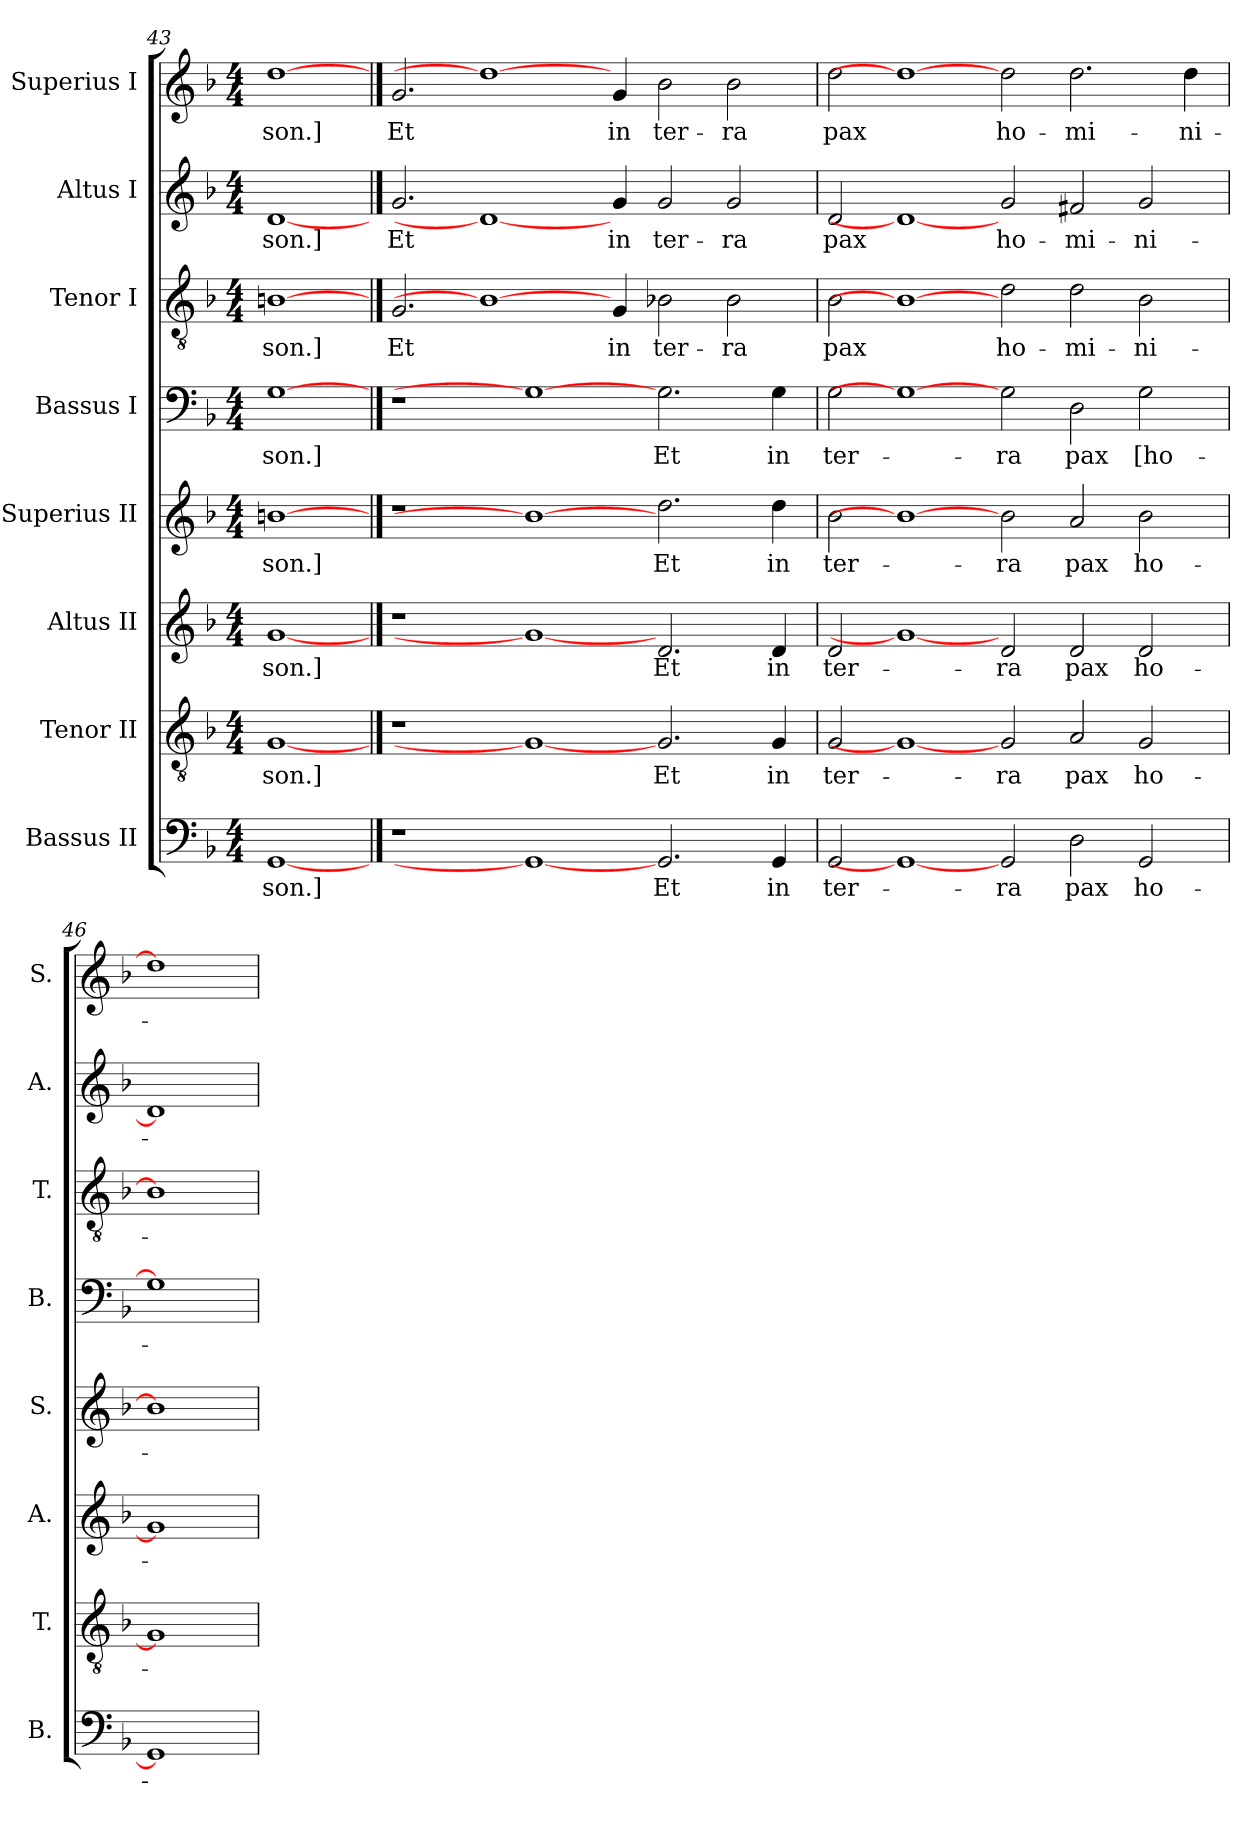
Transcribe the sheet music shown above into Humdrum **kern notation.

**kern	**text	**kern	**text	**kern	**text	**kern	**text	**kern	**text	**kern	**text	**kern	**text	**kern	**text
*part8	*part8	*part7	*part7	*part6	*part6	*part5	*part5	*part4	*part4	*part3	*part3	*part2	*part2	*part1	*part1
*staff8	*staff8	*staff7	*staff7	*staff6	*staff6	*staff5	*staff5	*staff4	*staff4	*staff3	*staff3	*staff2	*staff2	*staff1	*staff1
*I"Bassus II	*	*I"Tenor II	*	*I"Altus II	*	*I"Superius II	*	*I"Bassus I	*	*I"Tenor I	*	*I"Altus I	*	*I"Superius I	*
*I'B.	*	*I'T.	*	*I'A.	*	*I'S.	*	*I'B.	*	*I'T.	*	*I'A.	*	*I'S.	*
*clefF4	*	*clefGv2	*	*clefG2	*	*clefG2	*	*clefF4	*	*clefGv2	*	*clefG2	*	*clefG2	*
*	*	*ITrd7c12	*	*	*	*	*	*	*	*ITrd7c12	*	*	*	*	*
*k[b-]	*	*k[b-]	*	*k[b-]	*	*k[b-]	*	*k[b-]	*	*k[b-]	*	*k[b-]	*	*k[b-]	*
*d:	*	*d:	*	*d:	*	*d:	*	*d:	*	*d:	*	*d:	*	*d:	*
*M4/4	*	*M4/4	*	*M4/4	*	*M4/4	*	*M4/4	*	*M4/4	*	*M4/4	*	*M4/4	*
=43	=43	=43	=43	=43	=43	=43	=43	=43	=43	=43	=43	=43	=43	=43	=43
!	!LO:LY:b	!	!LO:LY:b	!	!LO:LY:b	!	!LO:LY:b	!	!LO:LY:b	!	!LO:LY:b	!	!LO:LY:b	!	!LO:LY:b
[1GG	-son.]	[1GG	-son.]	[1g	-son.]	[1bn	-son.]	[1G	-son.]	[1BBn	-son.]	[1d	-son.]	[1dd	-son.]
!!LO:PB:g=z
==44	==44	==44	==44	==44	==44	==44	==44	==44	==44	==44	==44	==44	==44	==44	==44
!	!	!	!	!	!	!	!	!	!	!	!LO:LY:b	!	!LO:LY:b	!	!LO:LY:b
1r	.	1r	.	1r	.	1r	.	1r	.	2.GG/	Et	2.g/	Et	2.g/	Et
.	.	.	.	.	.	.	.	.	.	1BB_	.	1d_	.	1dd_	.
1GG_	.	1GG_	.	1g_	.	1b_	.	1G_	.	.	.	.	.	.	.
!	!	!	!	!	!	!	!	!	!	!	!LO:LY:b	!	!LO:LY:b	!	!LO:LY:b
.	.	.	.	.	.	.	.	.	.	4GG/	in	4g/	in	4g/	in
!	!LO:LY:b	!	!LO:LY:b	!	!LO:LY:b	!	!LO:LY:b	!	!LO:LY:b	!	!LO:LY:b	!	!LO:LY:b	!	!LO:LY:b
2.GG/	Et	2.GG/	Et	2.d/	Et	2.dd\	Et	2.G\	Et	2BB-X\	ter-	2g/	ter-	2b-\	ter-
!	!	!	!	!	!	!	!	!	!	!	!LO:LY:b	!	!LO:LY:b	!	!LO:LY:b
.	.	.	.	.	.	.	.	.	.	2BB-\	-ra	2g/	-ra	2b-\	-ra
!	!LO:LY:b	!	!LO:LY:b	!	!LO:LY:b	!	!LO:LY:b	!	!LO:LY:b	!	!	!	!	!	!
4GG/	in	4GG/	in	4d/	in	4dd\	in	4G\	in	.	.	.	.	.	.
=45	=45	=45	=45	=45	=45	=45	=45	=45	=45	=45	=45	=45	=45	=45	=45
!	!LO:LY:b	!	!LO:LY:b	!	!LO:LY:b	!	!LO:LY:b	!	!LO:LY:b	!	!LO:LY:b	!	!LO:LY:b	!	!LO:LY:b
2GG/	ter-	2GG/	ter-	2d/	ter-	2b-\	ter-	2G\	ter-	2BB-\	pax	2d/	pax	2dd\	pax
1GG_	.	1GG_	.	1g_	.	1b_	.	1G_	.	1BB_	.	1d_	.	1dd_	.
!	!LO:LY:b	!	!LO:LY:b	!	!LO:LY:b	!	!LO:LY:b	!	!LO:LY:b	!	!LO:LY:b	!	!LO:LY:b	!	!LO:LY:b
2GG/	-ra	2GG/	-ra	2d/	-ra	2b-\	-ra	2G\	-ra	2D\	ho-	2g/	ho-	2dd\	ho-
!	!LO:LY:b	!	!LO:LY:b	!	!LO:LY:b	!	!LO:LY:b	!	!LO:LY:b	!	!LO:LY:b	!	!LO:LY:b	!	!LO:LY:b
2D\	pax	2AA/	pax	2d/	pax	2a/	pax	2D\	pax	2D\	-mi-	2f#X/	-mi-	2.dd\	-mi-
!	!LO:LY:b	!	!LO:LY:b	!	!LO:LY:b	!	!LO:LY:b	!	!LO:LY:b	!	!LO:LY:b	!	!LO:LY:b	!	!
2GG/	ho-	2GG/	ho-	2d/	ho-	2b-\	ho-	2G\	[ho-	2BB-\	-ni-	2g/	-ni-	.	.
!	!	!	!	!	!	!	!	!	!	!	!	!	!	!	!LO:LY:b
.	.	.	.	.	.	.	.	.	.	.	.	.	.	4dd\	-ni-
=46	=46	=46	=46	=46	=46	=46	=46	=46	=46	=46	=46	=46	=46	=46	=46
1GG]	.	1GG]	.	1g]	.	1b]	.	1G]	.	1BB]	.	1d]	.	1dd]	.
=	=	=	=	=	=	=	=	=	=	=	=	=	=	=	=
*-	*-	*-	*-	*-	*-	*-	*-	*-	*-	*-	*-	*-	*-	*-	*-
